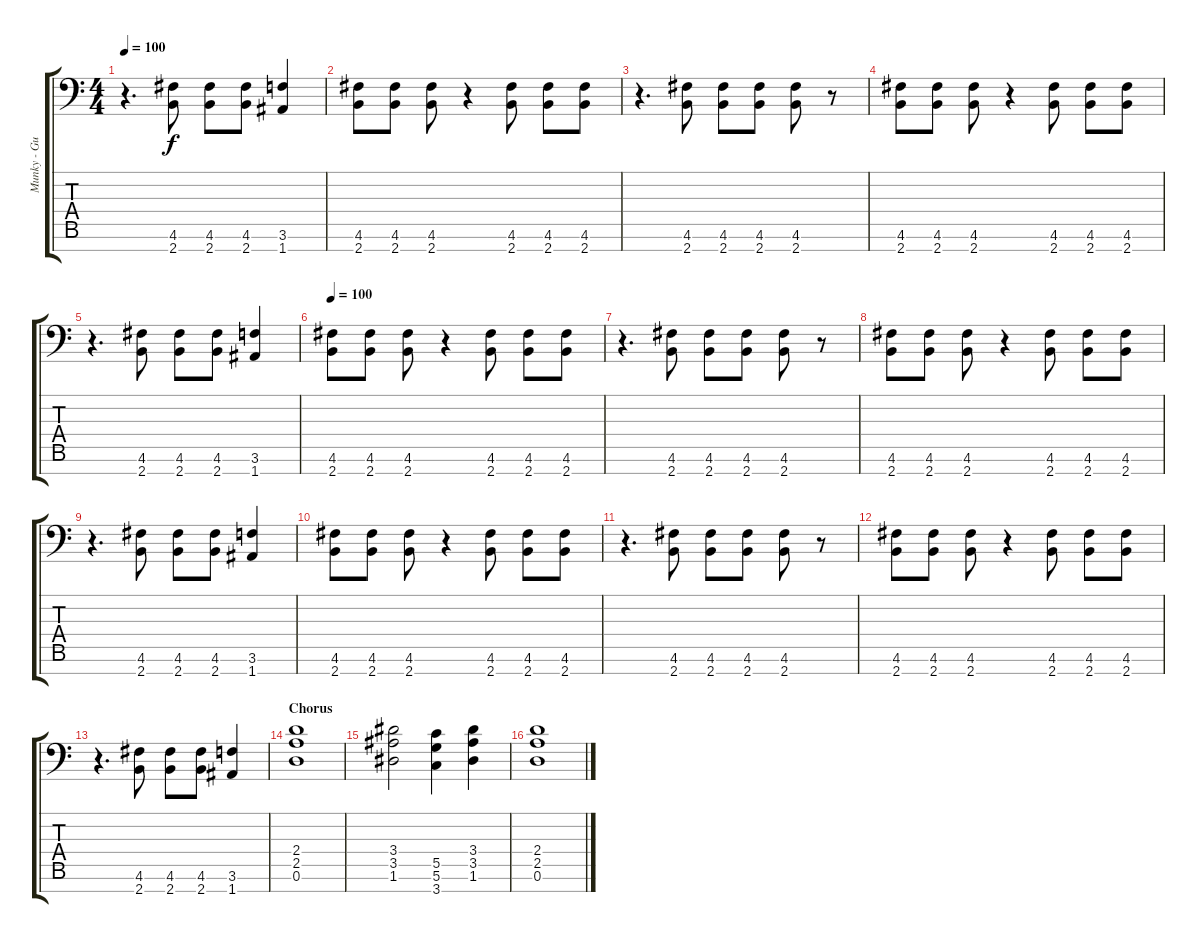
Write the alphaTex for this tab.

\track ("Munky - Guitar" "Munky - Gu") {instrument overdrivenguitar}
\staff {score tabs}
\tuning (D4 A3 F3 C3 G2 D2 A1) {hide}
\ts (4 4)
\tempo 100
\clef f4
\ks c
r.4{d dy f} (4.6 2.7).8 (4.6 2.7).8 (4.6 2.7).8 (3.6 1.7).4 |
(4.6 2.7).8 (4.6 2.7).8 (4.6 2.7).8 r.4 (4.6 2.7).8 (4.6 2.7).8 (4.6 2.7).8 |
r.4{d} (4.6 2.7).8 (4.6 2.7).8 (4.6 2.7).8 (4.6 2.7).8 r.8 |
(4.6 2.7).8 (4.6 2.7).8 (4.6 2.7).8 r.4 (4.6 2.7).8 (4.6 2.7).8 (4.6 2.7).8 |
r.4{d} (4.6 2.7).8 (4.6 2.7).8 (4.6 2.7).8 (3.6 1.7).4 |
\tempo 100
(4.6 2.7).8{volume 10 balance 3 instrument distortionguitar} (4.6 2.7).8 (4.6 2.7).8 r.4 (4.6 2.7).8 (4.6 2.7).8 (4.6 2.7).8 |
r.4{d} (4.6 2.7).8 (4.6 2.7).8 (4.6 2.7).8 (4.6 2.7).8 r.8 |
(4.6 2.7).8 (4.6 2.7).8 (4.6 2.7).8 r.4 (4.6 2.7).8 (4.6 2.7).8 (4.6 2.7).8 |
r.4{d} (4.6 2.7).8 (4.6 2.7).8 (4.6 2.7).8 (3.6 1.7).4 |
(4.6 2.7).8 (4.6 2.7).8 (4.6 2.7).8 r.4 (4.6 2.7).8 (4.6 2.7).8 (4.6 2.7).8 |
r.4{d} (4.6 2.7).8 (4.6 2.7).8 (4.6 2.7).8 (4.6 2.7).8 r.8 |
(4.6 2.7).8 (4.6 2.7).8 (4.6 2.7).8 r.4 (4.6 2.7).8 (4.6 2.7).8 (4.6 2.7).8 |
r.4{d} (4.6 2.7).8 (4.6 2.7).8 (4.6 2.7).8 (3.6 1.7).4 |
\section ("" "Chorus")
(2.4 2.5 0.6).1{volume 10 balance 3 instrument overdrivenguitar} |
(3.4 3.5 1.6).2 (5.5 5.6 3.7).4 (3.4 3.5 1.6).4 |
(2.4 2.5 0.6).1
